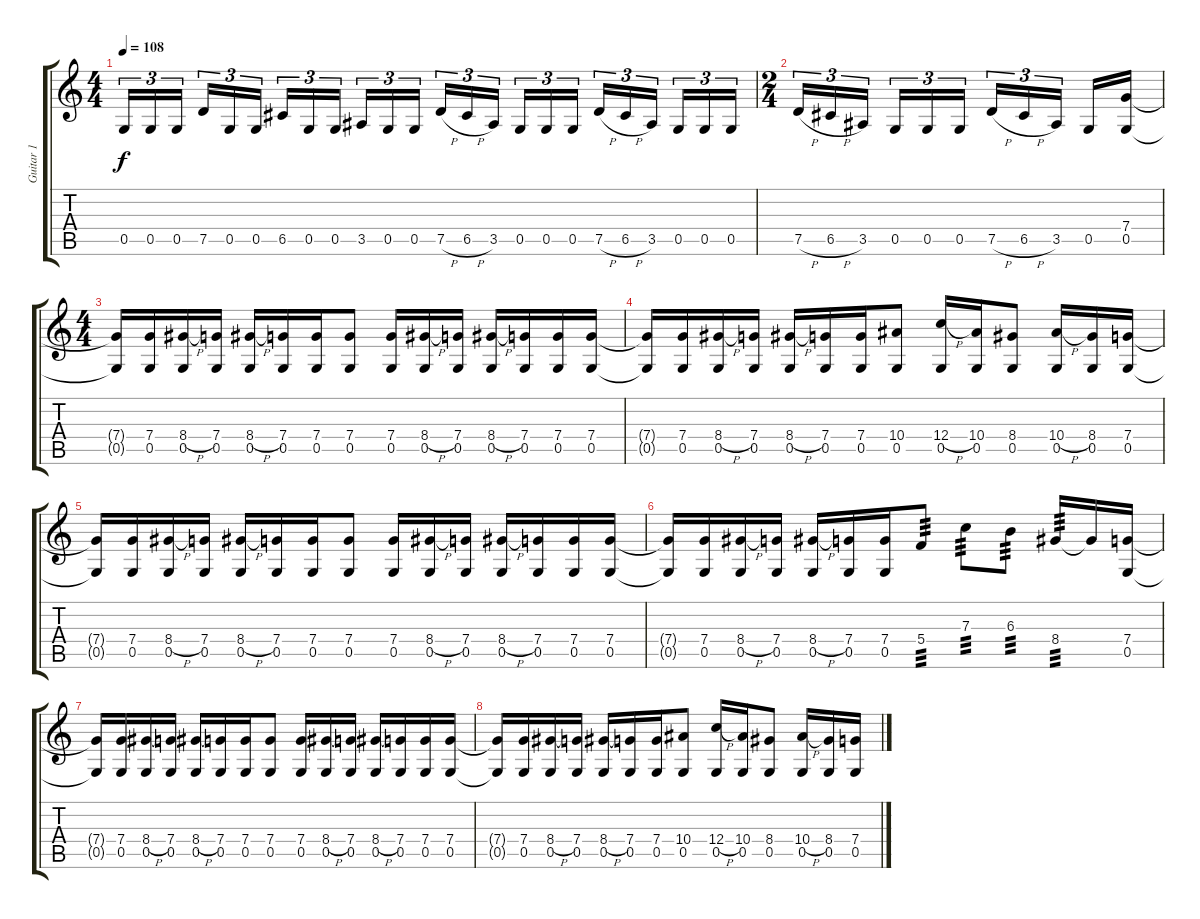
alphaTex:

\track ("Guitar 1" "Guitar 1") {instrument overdrivenguitar}
\staff {score tabs}
\tuning (D4 A3 F3 C3 G2 D2) {hide}
\ts (4 4)
\tempo 108
\clef g2
\ks c
0.5.16{tu (3 2) dy f} 0.5.16{tu (3 2)} 0.5.16{tu (3 2)} 7.5.16{tu (3 2)} 0.5.16{tu (3 2)} 0.5.16{tu (3 2)} 6.5.16{tu (3 2)} 0.5.16{tu (3 2)} 0.5.16{tu (3 2)} 3.5.16{tu (3 2)} 0.5.16{tu (3 2)} 0.5.16{tu (3 2)} 7.5{h}.16{tu (3 2)} 6.5{h}.16{tu (3 2)} 3.5.16{tu (3 2)} 0.5.16{tu (3 2)} 0.5.16{tu (3 2)} 0.5.16{tu (3 2)} 7.5{h}.16{tu (3 2)} 6.5{h}.16{tu (3 2)} 3.5.16{tu (3 2)} 0.5.16{tu (3 2)} 0.5.16{tu (3 2)} 0.5.16{tu (3 2)} |
\ts (2 4)
7.5{h}.16{tu (3 2)} 6.5{h}.16{tu (3 2)} 3.5.16{tu (3 2)} 0.5.16{tu (3 2)} 0.5.16{tu (3 2)} 0.5.16{tu (3 2)} 7.5{h}.16{tu (3 2)} 6.5{h}.16{tu (3 2)} 3.5.16{tu (3 2)} 0.5.16 (7.4 0.5).16 |
\ts (4 4)
\section ("" "")
(7.4{t} 0.5{t}).16 (7.4 0.5).16 (8.4{h} 0.5).16 (7.4 0.5).16 (8.4{h} 0.5).16 (7.4 0.5).16 (7.4 0.5).16 (7.4 0.5).8 (7.4 0.5).16 (8.4{h} 0.5).16 (7.4 0.5).16 (8.4{h} 0.5).16 (7.4 0.5).16 (7.4 0.5).16 (7.4 0.5).16 |
(7.4{t} 0.5{t}).16 (7.4 0.5).16 (8.4{h} 0.5).16 (7.4 0.5).16 (8.4{h} 0.5).16 (7.4 0.5).16 (7.4 0.5).16 (10.4 0.5).8 (12.4{h} 0.5).16 (10.4 0.5).16 (8.4 0.5).8 (10.4{h} 0.5).16 (8.4 0.5).16 (7.4 0.5).16 |
(7.4{t} 0.5{t}).16 (7.4 0.5).16 (8.4{h} 0.5).16 (7.4 0.5).16 (8.4{h} 0.5).16 (7.4 0.5).16 (7.4 0.5).16 (7.4 0.5).8 (7.4 0.5).16 (8.4{h} 0.5).16 (7.4 0.5).16 (8.4{h} 0.5).16 (7.4 0.5).16 (7.4 0.5).16 (7.4 0.5).16 |
(7.4{t} 0.5{t}).16 (7.4 0.5).16 (8.4{h} 0.5).16 (7.4 0.5).16 (8.4{h} 0.5).16 (7.4 0.5).16 (7.4 0.5).16 5.4.8{tp 3} 7.3.8{tp 3} 6.3.8{tp 3} 8.4.16{tp 3} 8.4{t}.16 (7.4 0.5).16 |
(7.4{t} 0.5{t}).16 (7.4 0.5).16 (8.4{h} 0.5).16 (7.4 0.5).16 (8.4{h} 0.5).16 (7.4 0.5).16 (7.4 0.5).16 (7.4 0.5).8 (7.4 0.5).16 (8.4{h} 0.5).16 (7.4 0.5).16 (8.4{h} 0.5).16 (7.4 0.5).16 (7.4 0.5).16 (7.4 0.5).16 |
(7.4{t} 0.5{t}).16 (7.4 0.5).16 (8.4{h} 0.5).16 (7.4 0.5).16 (8.4{h} 0.5).16 (7.4 0.5).16 (7.4 0.5).16 (10.4 0.5).8 (12.4{h} 0.5).16 (10.4 0.5).16 (8.4 0.5).8 (10.4{h} 0.5).16 (8.4 0.5).16 (7.4 0.5).16
